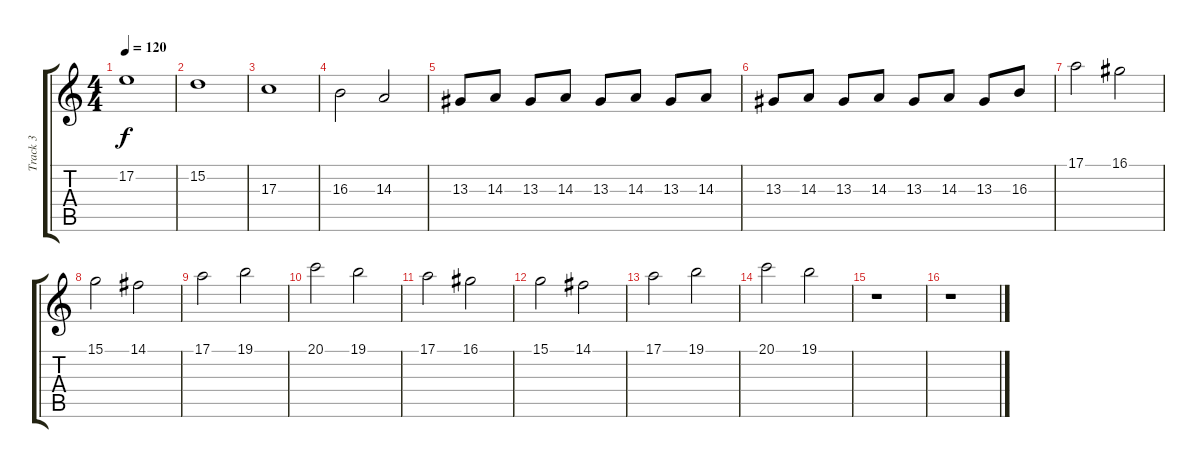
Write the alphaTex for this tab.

\track ("Track 3" "Track 3") {instrument flute}
\staff {score tabs}
\tuning (E4 B3 G3 D3 A2 E2) {hide}
\ts (4 4)
\tempo 120
\clef g2
\ks c
17.2.1{dy f} |
15.2.1 |
17.3.1 |
16.3.2 14.3.2 |
13.3.8 14.3.8 13.3.8 14.3.8 13.3.8 14.3.8 13.3.8 14.3.8 |
13.3.8 14.3.8 13.3.8 14.3.8 13.3.8 14.3.8 13.3.8 16.3.8 |
17.1.2 16.1.2 |
15.1.2 14.1.2 |
17.1.2 19.1.2 |
20.1.2 19.1.2 |
17.1.2 16.1.2 |
15.1.2 14.1.2 |
17.1.2 19.1.2 |
20.1.2 19.1.2 |
r.1 |
r.1
